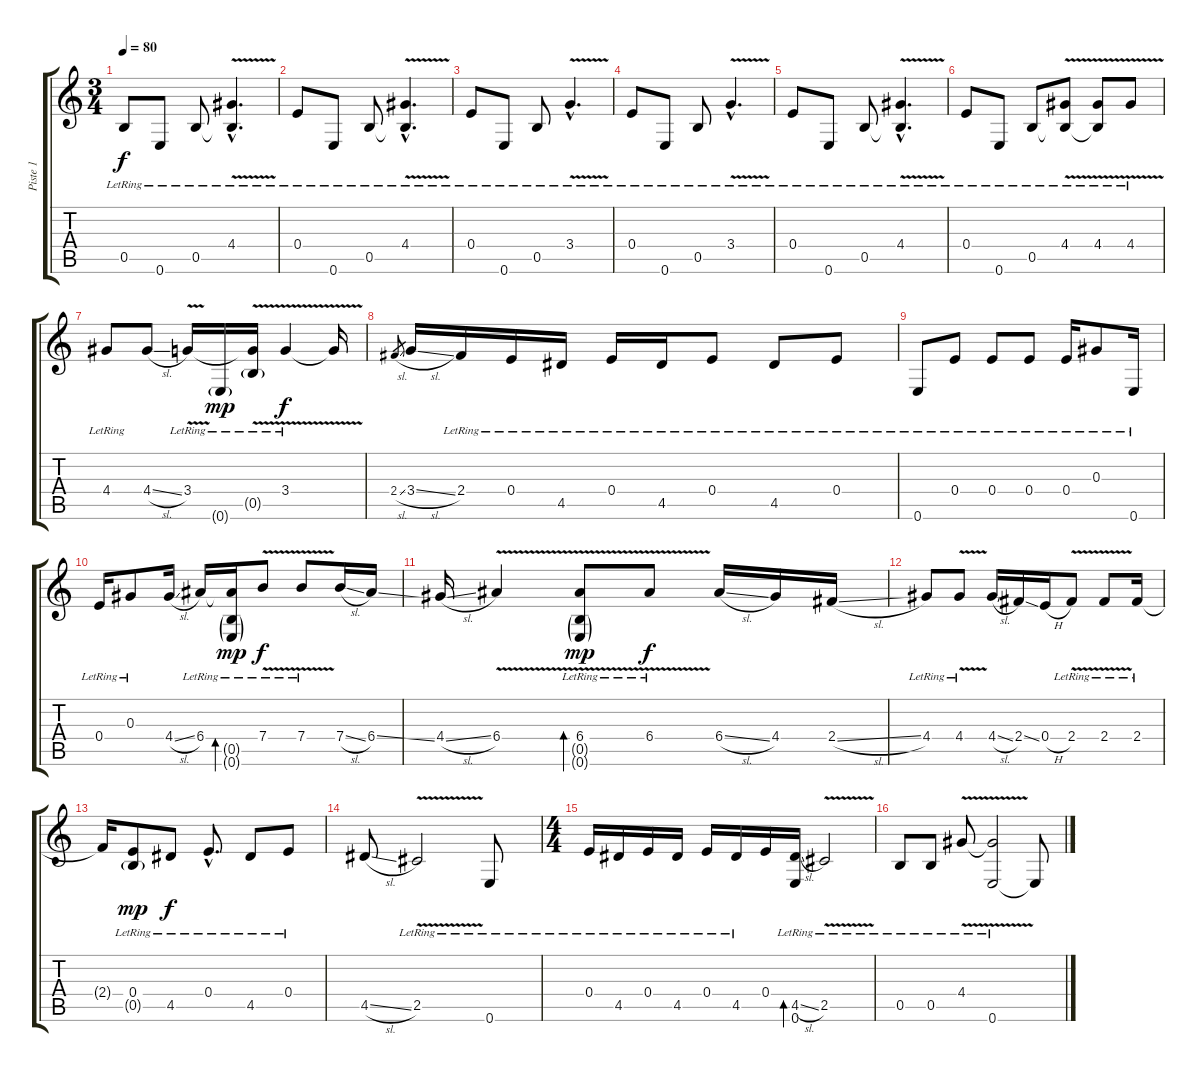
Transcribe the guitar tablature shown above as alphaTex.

\track ("Piste 1" "Piste 1") {instrument acousticguitarsteel}
\staff {score tabs}
\tuning (E4 B3 Ab3 E3 B2 E2) {hide}
\ts (3 4)
\tempo 80
\clef g2
\ks c
0.5{lr}.8{dy f instrument acousticguitarsteel} 0.6{lr}.8 0.5{lr}.8 (4.4{v hac lr} 0.5{hac t}).4{d} |
0.4{lr}.8 0.6{lr}.8 0.5{lr}.8 (4.4{v hac lr} 0.5{hac t}).4{d} |
0.4{lr}.8 0.6{lr}.8 0.5{lr}.8 3.4{v hac lr}.4{d} |
0.4{lr}.8 0.6{lr}.8 0.5{lr}.8 3.4{v hac lr}.4{d} |
0.4{lr}.8 0.6{lr}.8 0.5{lr}.8 (4.4{v hac lr} 0.5{hac t}).4{d} |
0.4{lr}.8 0.6{lr}.8 0.5{lr}.8 (4.4{v lr} 0.5{t}).8 (4.4{v lr} 0.5{t}).8 4.4{v lr}.8 |
4.4{lr}.8 4.4{sl}.8 3.4{v lr}.16 0.6{g lr}.16{dy mp} (3.4{t} 0.5{g lr}).16 3.4{v lr}.4{dy f} 3.4{t}.16 |
2.4{sl}.8{gr} 3.4{sl}.16 2.4{lr}.16 0.4{lr}.16 4.5{lr}.16 0.4{lr}.16 4.5{lr}.16 0.4{lr}.8 4.5{lr}.8 0.4{lr}.8 |
0.6{lr}.8 0.4{lr}.8 0.4{lr}.8 0.4{lr}.8 0.4{lr}.16 0.3{lr}.8 0.6{lr}.16 |
0.4{lr}.16 0.3{lr}.8 4.4{sl}.16 6.4{lr}.16 (6.4{t} 0.5{g lr} 0.6{g lr}).16{bd 240 dy mp} 7.4{v lr}.8{dy f} 7.4{v lr}.8 7.4{sl}.16 6.4{ss}.16 |
4.4{sl}.16 6.4{v}.4 (6.4{v lr} 0.5{g lr} 0.6{g lr}).8{bd 240 dy mp} 6.4{v lr}.8{dy f} 6.4{sl}.16 4.4.16 2.4{sl}.16 |
4.4{lr}.8 4.4{v lr}.8 4.4{sl}.16 2.4{ss}.16 0.4{h}.16 2.4{v lr}.8 2.4{v lr}.8 2.4{lr}.16 |
2.4{t}.16 (0.4{lr} 0.5{g lr}).8{dy mp} 4.5{lr}.8{dy f} 0.4{hac lr}.8{d} 4.5{lr}.8 0.4{lr}.8 |
4.5{sl}.8 2.5{v lr}.2 0.6{lr}.8 |
\ts (4 4)
0.4{lr}.16 4.5{lr}.16 0.4{lr}.16 4.5{lr}.16 0.4{lr}.16 4.5{lr}.16 0.4.16 (4.5{sl} 0.6{lr}).16{bd 240} 2.5{v lr}.2 |
0.5{lr}.8 0.5{lr}.8 4.4{v lr}.8 (4.4{t} 0.6{lr}).2 0.6{t}.8
